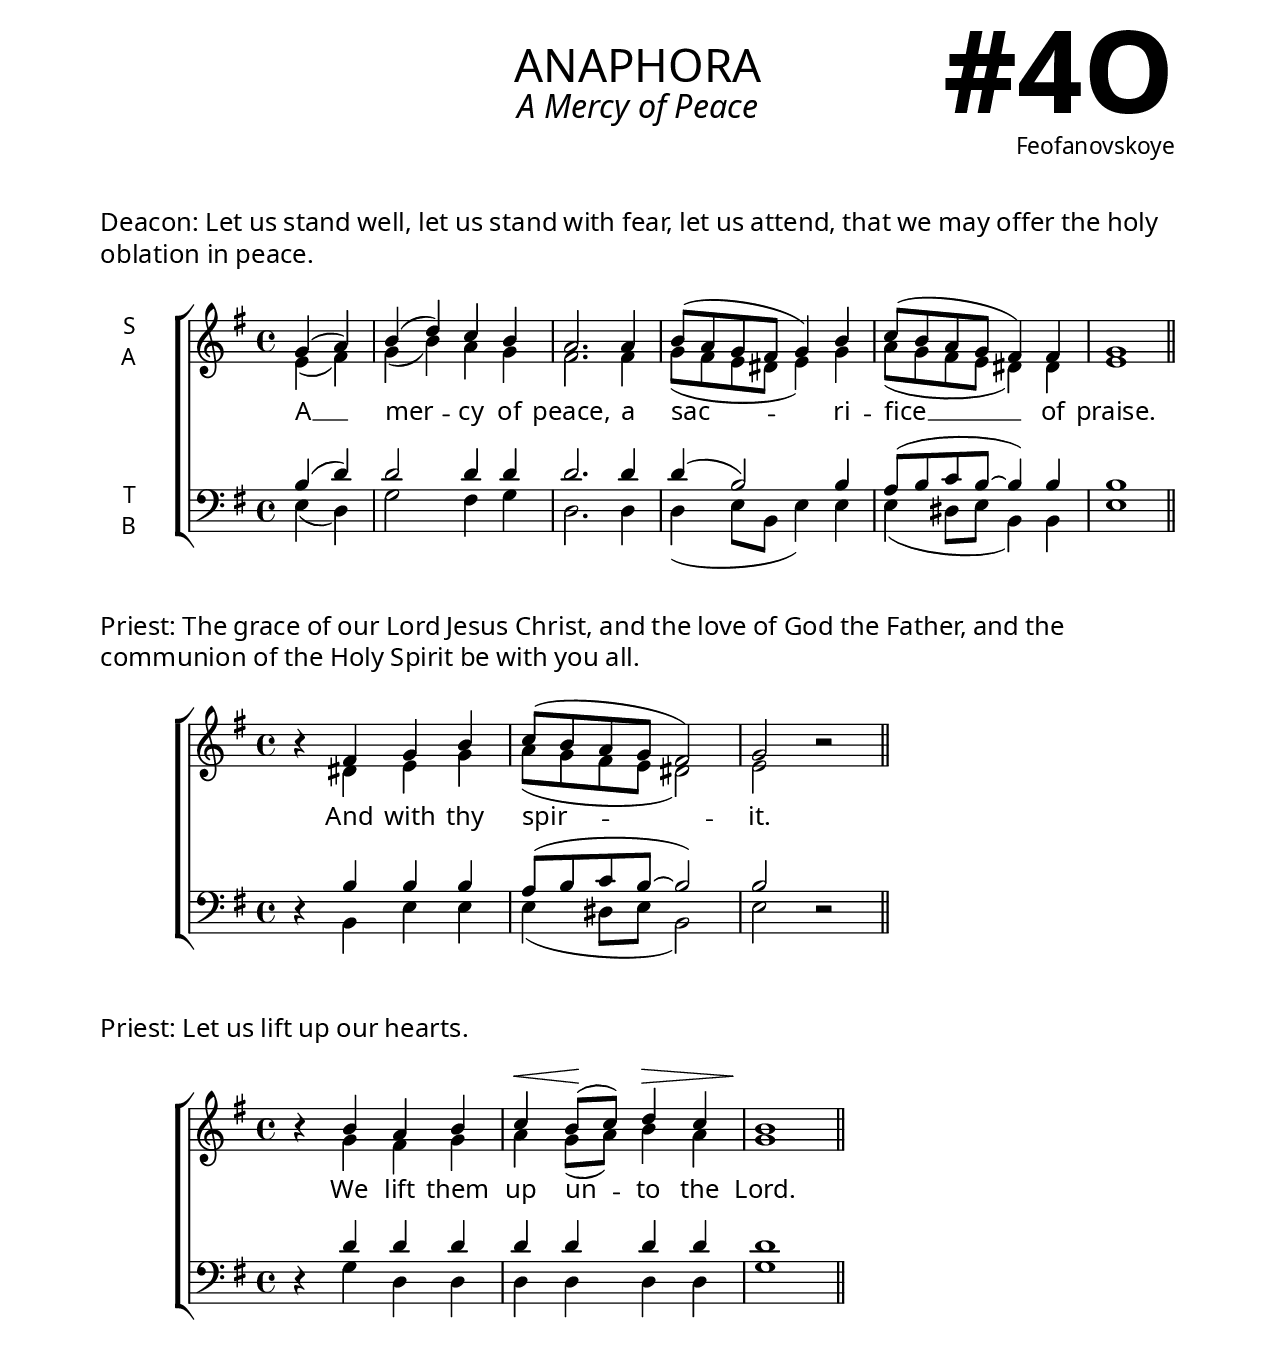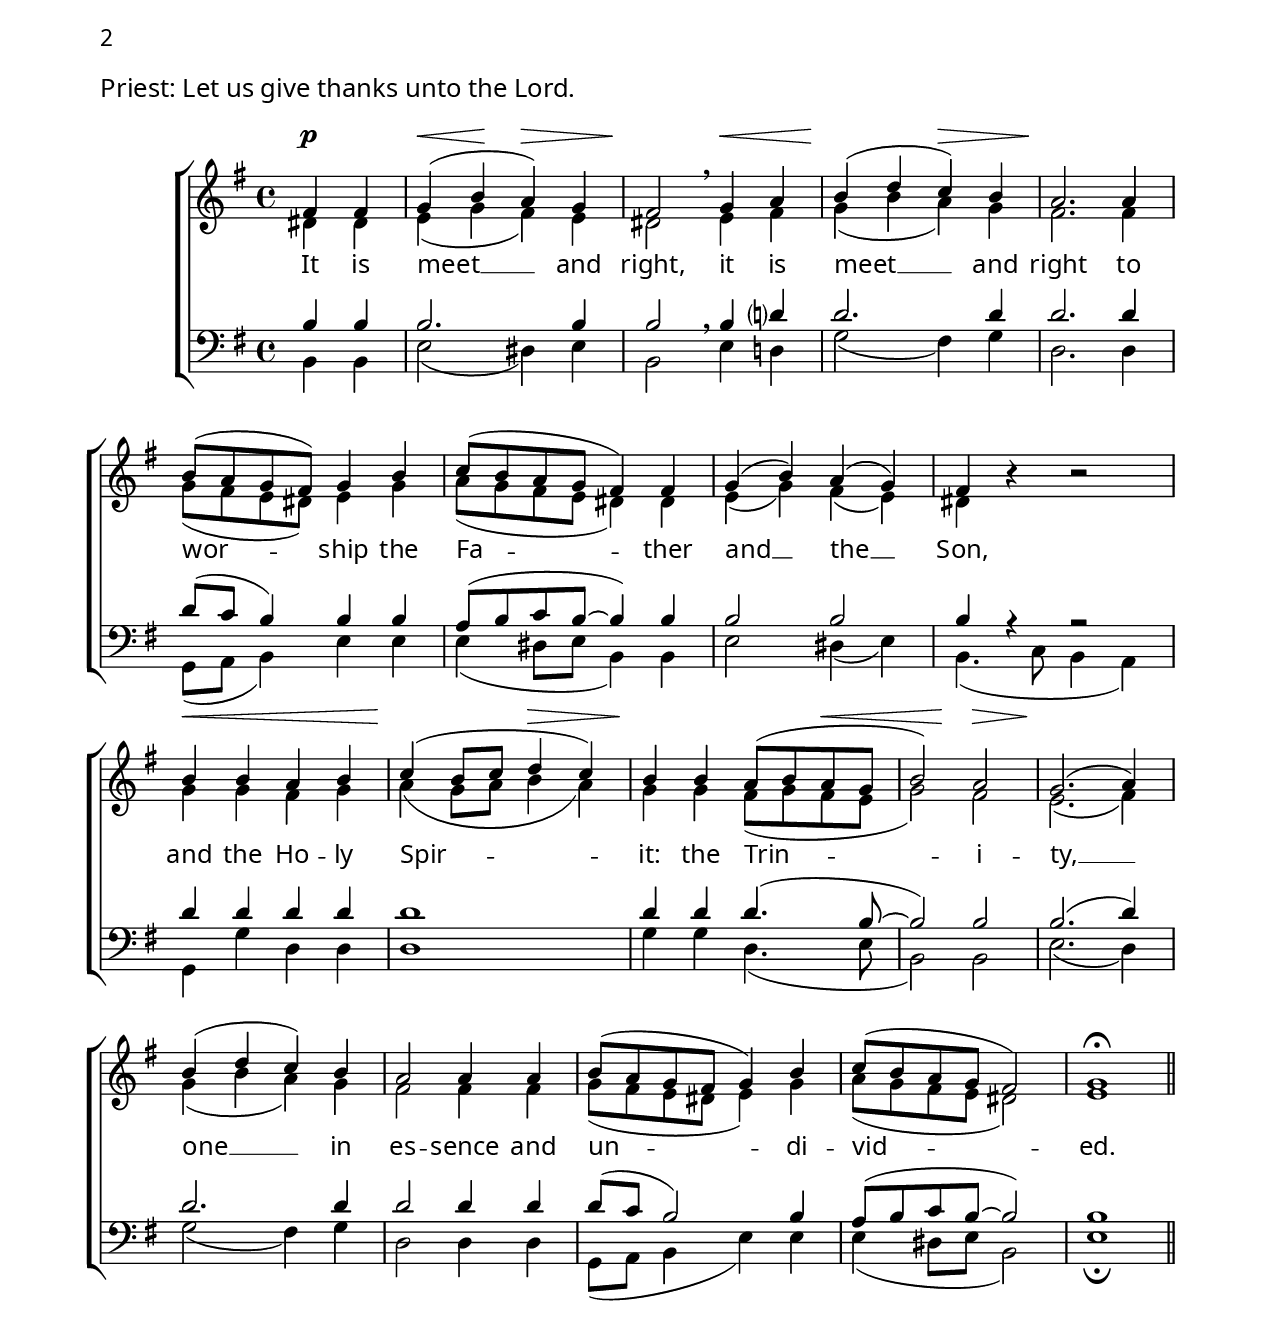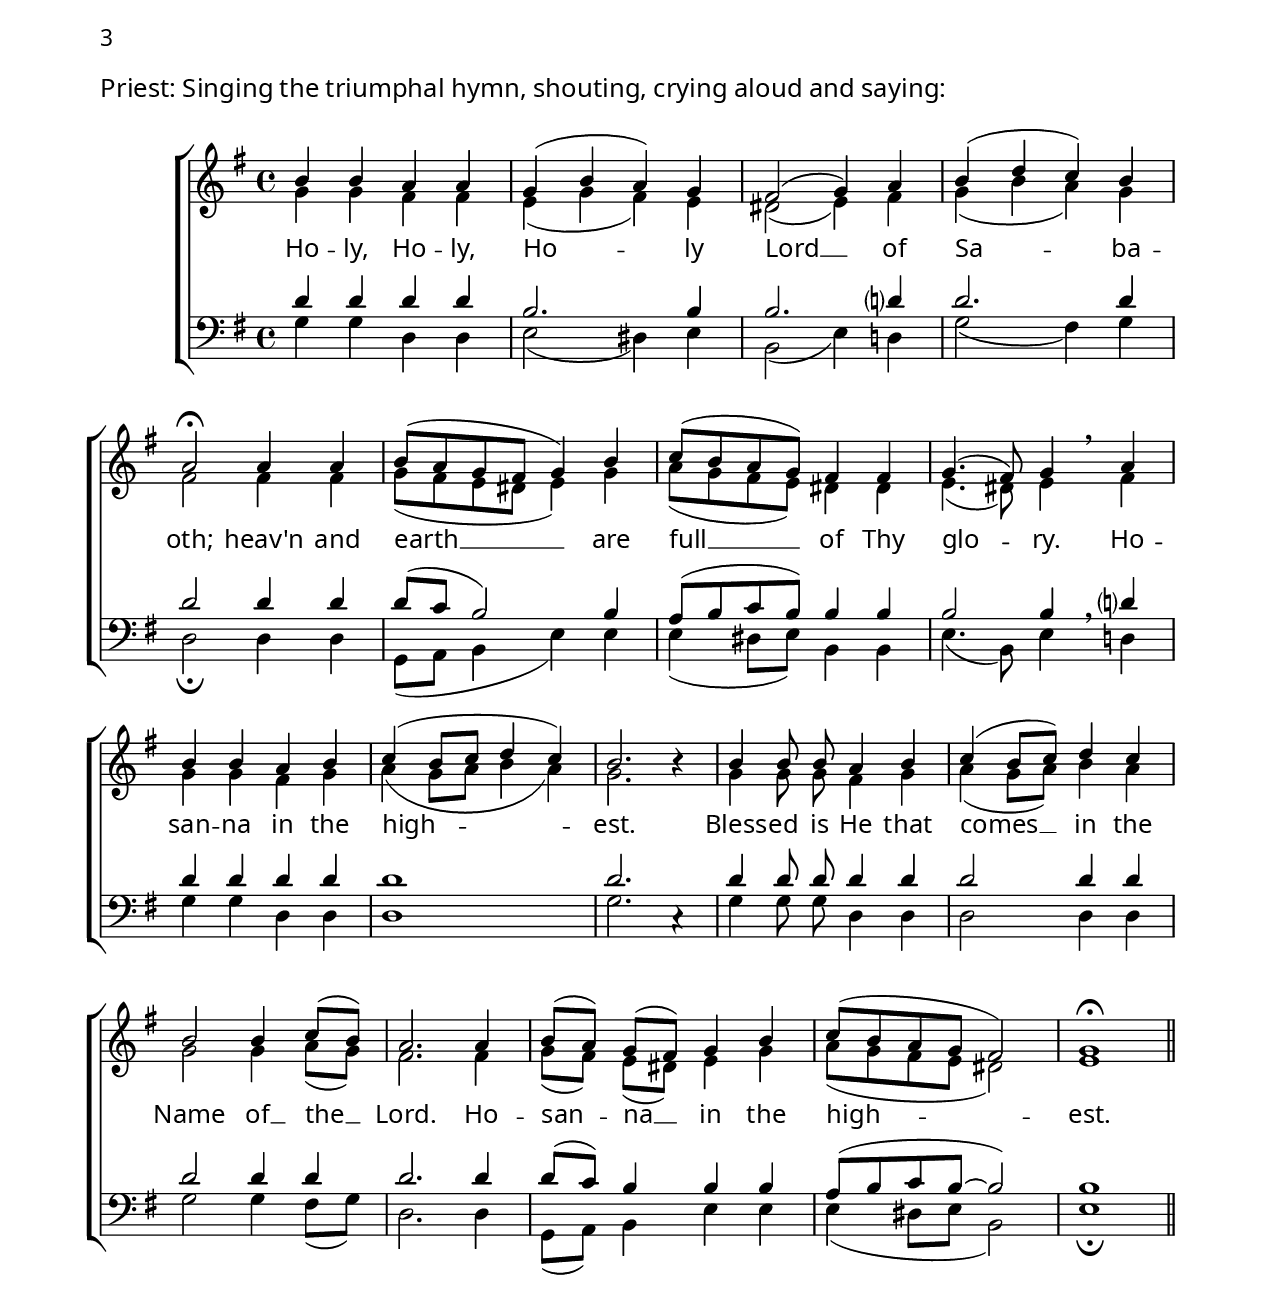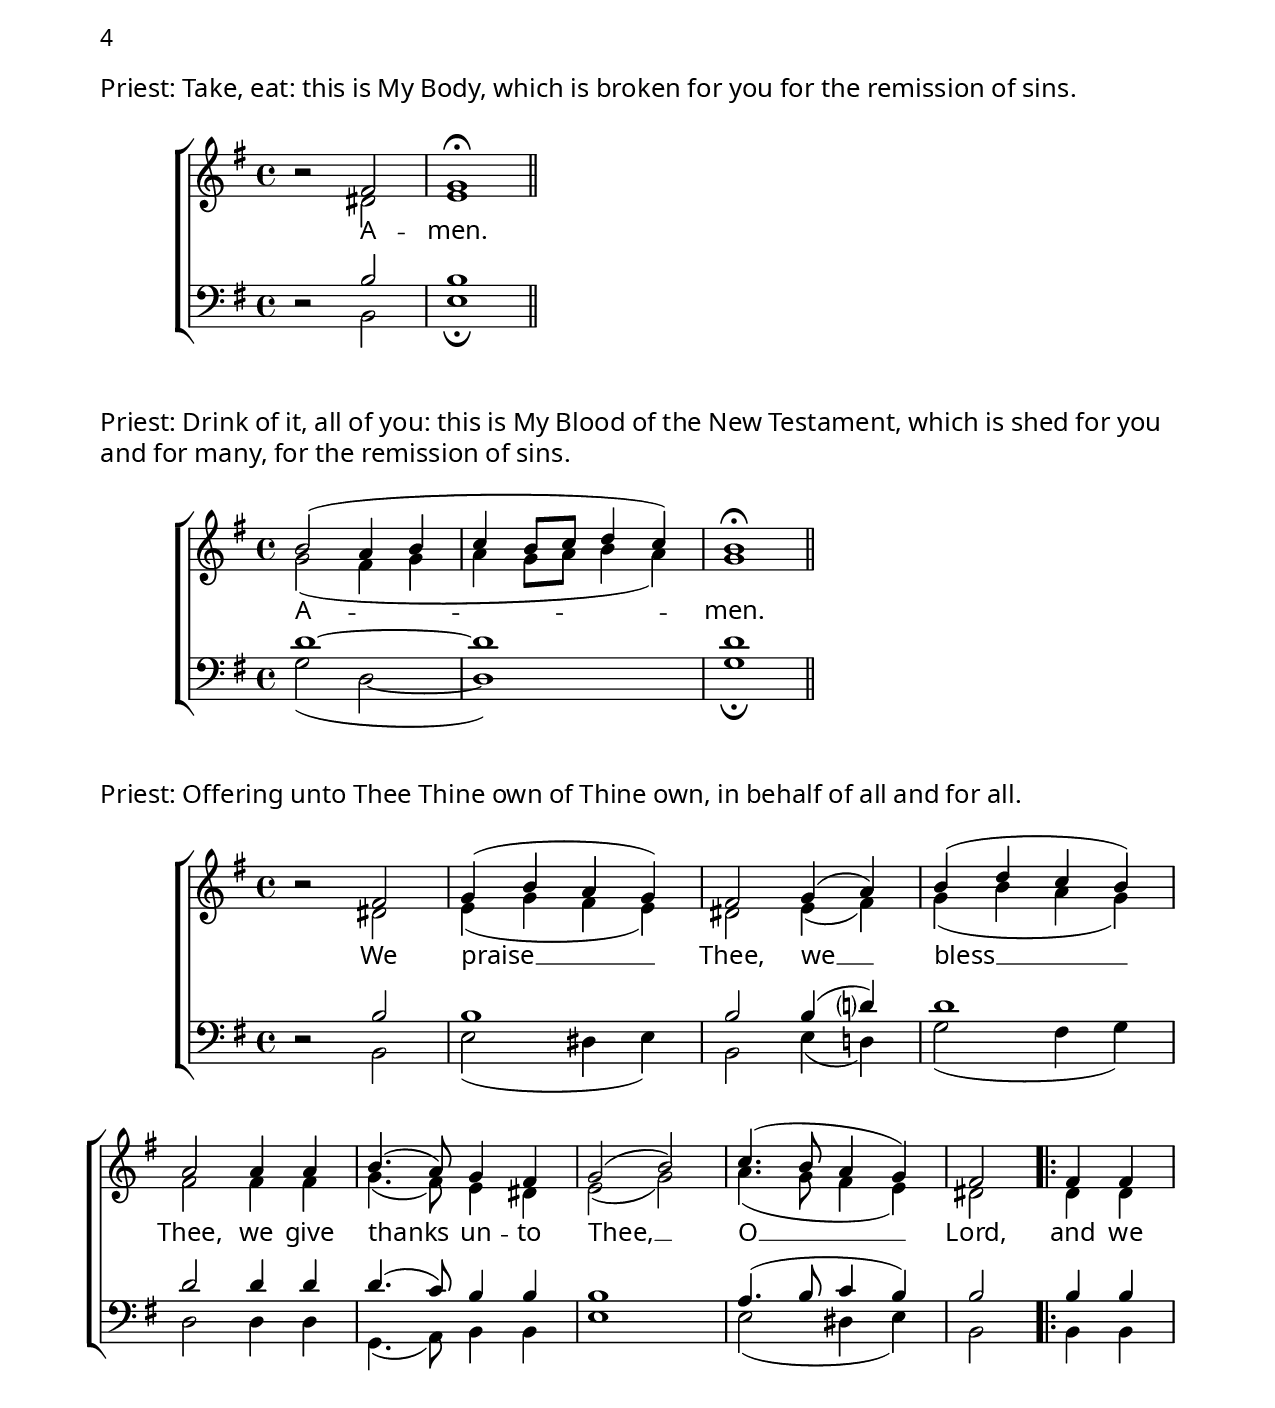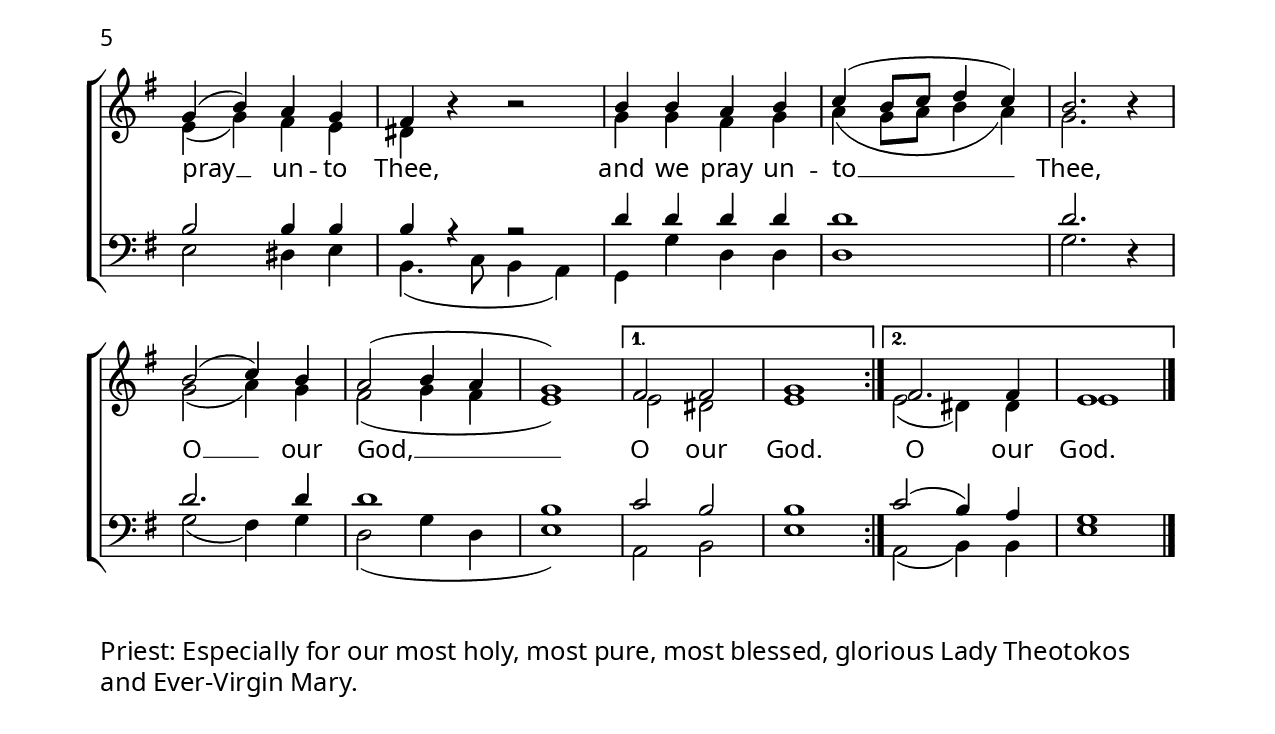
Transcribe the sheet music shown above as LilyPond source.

\version "2.24.4"

\header {
    title = "anaphora"
    subtitle = "A Mercy of Peace"
    composer = "Feofanovskoye"
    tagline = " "
}


bindernumber = \markup {
    \override #'(font-name . "Goudy Old Style Bold")

    \fontsize #14 "#4O" 
     }


subTitleFont = \markup {\fill-line {
                \fontsize #3 \override #'(font-name . "EB Garamond Italic")
                \fromproperty #'header:subtitle
                }}

titleFont = \markup {\fill-line {
                \fontsize #8 \caps
                \override #'(font-name . "EB Garamond")
                \fromproperty #'header:title
                }}

\paper {
    #(set-paper-size "letter")
    page-breaking = #ly:optimal-breaking
    ragged-bottom = ##t
    right-margin = 17\mm
    left-margin = 17\mm
    #(define fonts
        (set-global-fonts
            #:roman "EB Garamond SemiBold"
    ))
    bookTitleMarkup = \markup \null
    oddHeaderMarkup = \markup {
        \override #'(baseline-skip . 3.5) \fill-line {
            \if \on-first-page  %version 2.23.4
            % \raise #8 \fromproperty #'header:dedication % to ajust and uncomment for dedication
            \if \on-first-page %version 2.23.4
            \raise #3 % to ajust
            \column {
                \titleFont
                \subTitleFont
                \fill-line {
                \smaller \bold
                \fromproperty #'header:subsubtitle
                }
                \fill-line {
                \large \override #'(font-name . "EB Garamond")
                \fromproperty #'header:poet
                { \large \bold \fromproperty #'header:instrument }
                \override #'(font-name . "EB Garamond Medium") \fromproperty #'header:composer
                }
                \fill-line {
                \fromproperty #'header:meter
                \fromproperty #'header:arranger
                }
            }
            \if \on-first-page
                \right-align \bindernumber

        }
        \raise #5
        \if \should-print-page-number %version 2.23.4
        % \if \should-print-page-number  %version 2.23.3
        \fromproperty #'page:page-number-string
    }
    evenHeaderMarkup = \oddHeaderMarkup

}

#(define-markup-command (ebregular layout props text)
   (markup?)
   (interpret-markup layout props
     (markup #:override '(font-name . "EB Garamond") text )))

\markup \vspace #1
\markup \wordwrap {\larger {  Deacon: \ebregular{Let us stand well, let us stand with fear, let us attend, that we may offer the holy oblation in peace.}}}
\markup \vspace #0.5


\version "2.24.4"




keyTime = { \key g \major}
cadenzaMeasure = {
  \cadenzaOff
  \partial 1024 s1024
  \cadenzaOn

}

SopMusic    = \relative { 
    \override Score.BarNumber.break-visibility = #all-visible
    \time 4/4
    \partial 2 
    g'4( a) | b( d) c b | 
    a2. a4 | b8( a g fis g4) b |
    c8( b a g fis4) fis | g1 \section
}

AltoMusic    = \relative { 
    \override Score.BarNumber.break-visibility = #all-visible
    \time 4/4
    \partial 2 
    e'4( fis) | g( b) a g |
    fis2. fis4 | g8( fis e dis e4) g |
    a8( g fis e dis4) dis | e1 \section
}

TenorMusic   = \relative {
    \override Score.BarNumber.break-visibility = #all-visible
    \time 4/4  
    \partial 2 
    b4( d) | d2 d4 d |
    d2. d4 | d( b2) b4 |
    a8( b c b~ b4) b | b1 \section

}

BassMusic   = \relative {
    \override Score.BarNumber.break-visibility = #all-visible
    \time 4/4  
    \partial 2 
    e4( d) | g2 fis4 g |
    d2. d4 | d( e8 b e4) e |
    e( dis8 e b4) b | e1 \section

}

VerseOne = \lyricmode {
    A __ mer -- cy of peace,
    a sac -- ri -- fice __ of praise.
    }


\score {
    \new ChoirStaff <<
        \new Staff \with {instrumentName = \markup {
            \right-column {
                \line { "S" }
                \line { "A" }
            }
        }}
        \with {midiInstrument = "choir aahs"} <<
            \clef "treble"
            \new Voice = "Sop"  { \voiceOne \keyTime \SopMusic}
            \new Voice = "Alto" { \voiceTwo \AltoMusic }
            \new Lyrics \lyricsto "Sop" { \VerseOne }
        >>
        \new Staff \with {instrumentName = \markup {
            \right-column {
                \line { "T" }
                \line { "B" }
            }
        }}
        \with {midiInstrument = "choir aahs"} <<          
            \clef "bass"
            \new Voice = "Tenor" { \voiceOne \keyTime \TenorMusic}
            \new Voice = "Bass" { \voiceTwo \BassMusic} 
        >>
    >>
    \layout {
    \context {
        \Score
            \omit BarNumber
            \override SpacingSpanner.common-shortest-duration = #(ly:make-moment 1/16)
    }
    \context {
        \Lyrics
            \override LyricSpace.minimum-distance = #1.0
    }
    }
    \midi {
        \tempo 4 = 120
    }
}







\markup \wordwrap {\larger {  Priest: \ebregular{The grace of our Lord Jesus Christ, and the love of God the Father, and the communion of the Holy Spirit be with you all.}}}
\markup \vspace #0.5

\version "2.24.4"




keyTime = { \key g \major}
cadenzaMeasure = {
  \cadenzaOff
  \partial 1024 s1024
  \cadenzaOn

}

SopMusic    = \relative { 
    \override Score.BarNumber.break-visibility = #all-visible
    \time 4/4
    b'4\rest fis g b | c8( b a g fis2) |
    g2 b\rest \section
}

AltoMusic    = \relative { 
    \override Score.BarNumber.break-visibility = #all-visible
    \time 4/4
    s4 dis'4 e g | a8( g fis e dis2) |
    e2 s2 \section
}

TenorMusic   = \relative {
    \override Score.BarNumber.break-visibility = #all-visible
    \time 4/4  
    d4\rest b' b b | a8( b c b~ b2) |
    b2 d,2\rest

}

BassMusic   = \relative {
    \override Score.BarNumber.break-visibility = #all-visible
    \time 4/4  
    s4 b, e e | e( dis8 e b2) |
    e2 s2 \section

}

VerseOne = \lyricmode {
    And with thy spir -- it.
    }


\score {
    \new ChoirStaff <<
        \new Staff
        \with {midiInstrument = "choir aahs"} <<
            \clef "treble"
            \new Voice = "Sop"  { \voiceOne \keyTime \SopMusic}
            \new Voice = "Alto" { \voiceTwo \AltoMusic }
            \new Lyrics \lyricsto "Sop" { \VerseOne }
        >>
        \new Staff
        \with {midiInstrument = "choir aahs"} <<          
            \clef "bass"
            \new Voice = "Tenor" { \voiceOne \keyTime \TenorMusic}
            \new Voice = "Bass" { \voiceTwo \BassMusic} 
        >>
    >>
    \layout {
    \context {
        \Score
            \omit BarNumber
            \override SpacingSpanner.common-shortest-duration = #(ly:make-moment 1/16)
    }
    \context {
        \Lyrics
            \override LyricSpace.minimum-distance = #1.0
    }
    }
    \midi {
        \tempo 4 = 120
    }
}







\markup \wordwrap {\larger {  Priest: \ebregular{Let us lift up our hearts.}}}
\markup \vspace #0.5

\version "2.24.4"




keyTime = { \key g \major}
cadenzaMeasure = {
  \cadenzaOff
  \partial 1024 s1024
  \cadenzaOn

}

SopMusic    = \relative { 
    \override Score.BarNumber.break-visibility = #all-visible
    \time 4/4
    b'4\rest b4 a b | c b8( c) d4 c | b1 \section
}

AltoMusic    = \relative { 
    \override Score.BarNumber.break-visibility = #all-visible
    \time 4/4
    s4 g'4 fis g | a g8( a) b4 a | g1 \section
}

TenorMusic   = \relative {
    \override Score.BarNumber.break-visibility = #all-visible
    \time 4/4  
    d4\rest d' d d | d d d d | d1 \section

}

BassMusic   = \relative {
    \override Score.BarNumber.break-visibility = #all-visible
    \time 4/4  
    s4 g d d | d d d d | g1 \section

}

VerseOne = \lyricmode {
    We lift them up un -- to the Lord.
    }

VarDynamics = {
    s1 
    s4\< s8\! s s4\> s
    s\! s s s
}


\score {
    \new ChoirStaff <<
        \new Dynamics {
            \VarDynamics
        }
        \new Staff
        \with {midiInstrument = "choir aahs"} <<
            \clef "treble"
            \new Voice = "Sop"  { \voiceOne \keyTime \SopMusic}
            \new Voice = "Alto" { \voiceTwo \AltoMusic }
            \new Lyrics \lyricsto "Sop" { \VerseOne }
        >>
        \new Staff
        \with {midiInstrument = "choir aahs"} <<          
            \clef "bass"
            \new Voice = "Tenor" { \voiceOne \keyTime \TenorMusic}
            \new Voice = "Bass" { \voiceTwo \BassMusic} 
        >>
    >>
    \layout {
    \context {
        \Score
            \omit BarNumber
            \override SpacingSpanner.common-shortest-duration = #(ly:make-moment 1/16)
    }
    \context {
        \Lyrics
            \override LyricSpace.minimum-distance = #1.0
    }
    }
    \midi {
        \tempo 4 = 120
    }
}







\pageBreak
\markup \vspace #0.5
\markup \wordwrap {\larger {  Priest: \ebregular{Let us give thanks unto the Lord.}}}
\markup \vspace #0.5

\version "2.24.4"




keyTime = { \key g \major}
cadenzaMeasure = {
  \cadenzaOff
  \partial 1024 s1024
  \cadenzaOn

}

SopMusic    = \relative { 
    \override Score.BarNumber.break-visibility = #all-visible
    \time 4/4
    \partial 2
    fis'4 fis | g( b a) g | 
    fis2 \breathe g4 a | b( d c) b |
    a2. a4 | b8( a g fis) g4 b |
    c8( b a g fis4) fis | g( b) a( g) |
    fis4 b4\rest b2\rest | b4 b a b |
    c4( b8 c d4 c) | b4 b4 a8( b a g | 
    b2) a | g2.( a4) | 
    b( d c) b | a2 a4 a | 
    b8( a g fis g4) b | c8( b a g fis2) | 
    g1\fermata \section
}

AltoMusic    = \relative { 
    \override Score.BarNumber.break-visibility = #all-visible
    \time 4/4
    \partial 2
    dis'4 dis | e( g fis) e |
    dis2 e4 fis | g( b a) g |
    fis2. fis4 | g8( fis e dis) e4 g |
    a8( g fis e dis4) dis | e( g) fis( e) |
    dis4 s4 s2 | g4 g fis g |
    a4( g8 a b4 a) | g4 g fis8( g fis e |
    g2) fis | e2.( fis4) |
    g4( b a) g | fis2 fis4 fis | 
    g8( fis e dis e4) g | a8( g fis e dis2) |
    e1 \section
}

TenorMusic   = \relative {
    \override Score.BarNumber.break-visibility = #all-visible
    \time 4/4  
    \partial 2
    b4 b | b2. b4 |
    b2 \breathe b4 d? | d2. d4 | 
    d2. d4 | d8( c b4) b b | 
    a8( b c b~ b4) b | b2 b |
    b4 r4 r2 | d4 d d d |
    d1 | d4 d d4.( b8~ |
    b2) b | b2.( d4) |
    d2. d4 | d2 d4 d4 |
    d8( c b2) b4 | a8( b c b~ b2) |
    b1 \section
}

BassMusic   = \relative {
    \override Score.BarNumber.break-visibility = #all-visible
    \time 4/4  
    \partial 2
    b,4 b | e2( dis4) e |
    b2 e4 d! | g2( fis4) g |
    d2. d4 | g,8( a b4) e e |
    e4( dis8 e b4) b | e2 dis4( e) |
    b4.( c8 b4 a) | g4 g' d d |
    d1 | g4 g d4.( e8 |
    b2) b | e2.( d4) |
    g2( fis4) g | d2 d4 d |
    g,8( a b4 e) e | e( dis8 e b2) |
    e1\fermata \section
}

VerseOne = \lyricmode {
    It is meet __ and right,
    it is meet __ and right 
    to wor -- ship the Fa -- ther 
    and __ the __ Son,
    and the Ho -- ly Spir -- it:
    the Trin -- i -- ty, __ 
    one __ in es -- sence
    and un -- di -- vid -- ed.
    }

VarDynamics = {
    \partial 2
    s4\p s
    s4\< s\! s\> s
    s\! s s\< s
    s\! s s\> s

    s\! s s s
    s1
    s1
    s1

    s1
    s4\< s s s 
    s\! s s\> s

    s\! s s s\<
    s s\! s\> s
    s\! s s s
    s1
    
    s1
    s
    s1
    s1


}

\score {
    \new ChoirStaff <<
        \new Dynamics {
            \VarDynamics
        }
        \new Staff 
        \with {midiInstrument = "choir aahs"} <<
            \clef "treble"
            \new Voice = "Sop"  { \voiceOne \keyTime \SopMusic}
            \new Voice = "Alto" { \voiceTwo \AltoMusic }
            \new Lyrics \lyricsto "Sop" { \VerseOne }
        >>
        \new Staff
        \with {midiInstrument = "choir aahs"} <<          
            \clef "bass"
            \new Voice = "Tenor" { \voiceOne \keyTime \TenorMusic}
            \new Voice = "Bass" { \voiceTwo \BassMusic} 
        >>
    >>
    \layout {
    \context {
        \Score
            \omit BarNumber
            \override SpacingSpanner.common-shortest-duration = #(ly:make-moment 1/16)
    }
    \context {
        \Lyrics
            \override LyricSpace.minimum-distance = #1.0
    }
    }
    \midi {
        \tempo 4 = 120
    }
}








\pageBreak
\markup \vspace #0.5
\markup \wordwrap {\larger {  Priest: \ebregular{Singing the triumphal hymn, shouting, crying aloud and saying:}}}
\markup \vspace #0.5

\version "2.24.4"




keyTime = { \key g \major}
cadenzaMeasure = {
  \cadenzaOff
  \partial 1024 s1024
  \cadenzaOn

}

SopMusic    = \relative { 
    \override Score.BarNumber.break-visibility = #all-visible
    \time 4/4
    b'4 b a a | 
    g( b a) g |
    fis2( g4) a |
    b( d c) b |
    a2\fermata

    a4 a |
    b8( a g fis g4) b |
    c8( b a g) fis4 fis |
    g4.( fis8) g4 \breathe

    a4 |
    b b a b |
    c( b8 c d4 c) |
    b2. b4\rest |

    b4 b8\noBeam b\noBeam a4 b |
    c4( b8 c) d4 c |
    b2 b4 c8[( b]) |
    a2.

    a4 |
    b8[( a]) g[( fis]) g4 b |
    c8( b a g fis2) |
    g1\fermata \section
}

AltoMusic    = \relative { 
    \override Score.BarNumber.break-visibility = #all-visible
    \time 4/4
    g'4 g fis fis |
    e( g fis) e |
    dis2( e4) fis |
    g4( b a) g |
    fis2

    fis4 fis |
    g8( fis e dis e4) g4 |
    a8( g fis e) dis4 dis | 
    e4.( dis8) e4 
    
    fis4 |
    g g fis g |
    a( g8 a b4 a) |
    g2. s4 |

    g4 g8\noBeam g\noBeam fis4 g |
    a4( g8 a) b4 a |
    g2 g4 a8[( g)] |
    fis2.

    fis4 |
    g8[( fis)] e[( dis)] e4 g |
    a8( g fis e dis2) |
    e1 \section


}

TenorMusic   = \relative {
    \override Score.BarNumber.break-visibility = #all-visible
    \time 4/4  
    d'4 d d d |
    b2. b4 | 
    b2. d?4 |
    d2. d4 |
    d2 

    d4 d |
    d8( c b2) b4 |
    a8( b c b) b4 b |
    b2 b4 \breathe

    d?4 |
    d4 d d d |
    d1 |
    d2. c,4\rest |

    d'4 d8\noBeam d d4 d |
    d2 d4 d |
    d2 d4 d |
    d2.

    d4 |
    d8( c) b4 b b |
    a8( b c b~ b2) |
    b1 \section
}

BassMusic   = \relative {
    \override Score.BarNumber.break-visibility = #all-visible
    \time 4/4  
    g4 g d d |
    e2( dis4) e |
    b2( e4) d! |
    g2( fis4) g |
    d2\fermata

    d4 d |
    g,8( a b4 e) e |
    e4( dis8 e) b4 b |
    e4.( b8)

    e4 d! |
    g4 g d d |
    d1 |
    g2. s4 |

    g4 g8\noBeam g\noBeam d4 d |
    d2 d4 d |
    g2 g4 fis8( g) |
    d2.

    d4 |
    g,8( a) b4 e e |
    e( dis8 e b2) |
    e1\fermata \section

}

VerseOne = \lyricmode {
    Ho -- ly, Ho -- ly, Ho -- ly
    Lord __ of Sa -- ba -- oth;
    heav'n and earth __ are 
    full __ of Thy glo -- ry.
    Ho -- san -- na in the high -- est.
    Bless -- ed is He that comes __
    in the Name of __ the __ Lord.
    Ho -- san -- na __ in the high -- est.
    }


\score {
    \new ChoirStaff <<
        \new Staff
        \with {midiInstrument = "choir aahs"} <<
            \clef "treble"
            \new Voice = "Sop"  { \voiceOne \keyTime \SopMusic}
            \new Voice = "Alto" { \voiceTwo \AltoMusic }
            \new Lyrics \lyricsto "Sop" { \VerseOne }
        >>
        \new Staff
        \with {midiInstrument = "choir aahs"} <<          
            \clef "bass"
            \new Voice = "Tenor" { \voiceOne \keyTime \TenorMusic}
            \new Voice = "Bass" { \voiceTwo \BassMusic} 
        >>
    >>
    \layout {
    \context {
        \Score
            \omit BarNumber
            \override SpacingSpanner.common-shortest-duration = #(ly:make-moment 1/16)
    }
    \context {
        \Lyrics
            \override LyricSpace.minimum-distance = #1.0
    }
    }
    \midi {
        \tempo 4 = 120
    }
}







\pageBreak

\markup \vspace #0.5
\markup \wordwrap {\larger {  Priest: \ebregular{Take, eat: this is My Body, which is broken for you for the remission of sins.}}}
\markup \vspace #0.5

\version "2.24.4"




keyTime = { \key g \major}
cadenzaMeasure = {
  \cadenzaOff
  \partial 1024 s1024
  \cadenzaOn

}

SopMusic    = \relative { 
    \override Score.BarNumber.break-visibility = #all-visible
    \time 4/4
    b'2\rest fis2 | g1\fermata \section
}

AltoMusic    = \relative { 
    \override Score.BarNumber.break-visibility = #all-visible
    \time 4/4
    s2 dis'2 | e1 \section
}

TenorMusic   = \relative {
    \override Score.BarNumber.break-visibility = #all-visible
    \time 4/4  
    d2\rest b'2 | b1 \section
}

BassMusic   = \relative {
    \override Score.BarNumber.break-visibility = #all-visible
    \time 4/4  
    s2 b,2 | e1\fermata \section
}

VerseOne = \lyricmode {
    A -- men.
    }


\score {
    \new ChoirStaff <<
        \new Staff
        \with {midiInstrument = "choir aahs"} <<
            \clef "treble"
            \new Voice = "Sop"  { \voiceOne \keyTime \SopMusic}
            \new Voice = "Alto" { \voiceTwo \AltoMusic }
            \new Lyrics \lyricsto "Sop" { \VerseOne }
        >>
        \new Staff
        \with {midiInstrument = "choir aahs"} <<          
            \clef "bass"
            \new Voice = "Tenor" { \voiceOne \keyTime \TenorMusic}
            \new Voice = "Bass" { \voiceTwo \BassMusic} 
        >>
    >>
    \layout {
    \context {
        \Score
            \omit BarNumber
            \override SpacingSpanner.common-shortest-duration = #(ly:make-moment 1/16)
    }
    \context {
        \Lyrics
            \override LyricSpace.minimum-distance = #1.0
    }
    }
    \midi {
        \tempo 4 = 120
    }
}







\markup \wordwrap {\larger {  Priest: \ebregular{Drink of it, all of you: this is My Blood of the New Testament, which is shed for you and for many, for the remission of sins.}}}
\markup \vspace #0.5

\version "2.24.4"




keyTime = { \key g \major}
cadenzaMeasure = {
  \cadenzaOff
  \partial 1024 s1024
  \cadenzaOn

}

SopMusic    = \relative { 
    \override Score.BarNumber.break-visibility = #all-visible
    \time 4/4
    b'2( a4 b | c b8 c d4 c) | b1\fermata \section
}

AltoMusic    = \relative { 
    \override Score.BarNumber.break-visibility = #all-visible
    \time 4/4
    g'2( fis4 g | a g8 a b4 a) | g1 \section
}

TenorMusic   = \relative {
    \override Score.BarNumber.break-visibility = #all-visible
    \time 4/4  
    d'1~ | d | d \section
}

BassMusic   = \relative {
    \override Score.BarNumber.break-visibility = #all-visible
    \time 4/4  
    g2( d~ | d1 ) | g1\fermata \section
}

VerseOne = \lyricmode {
    A -- men.
    }


\score {
    \new ChoirStaff <<
        \new Staff
        \with {midiInstrument = "choir aahs"} <<
            \clef "treble"
            \new Voice = "Sop"  { \voiceOne \keyTime \SopMusic}
            \new Voice = "Alto" { \voiceTwo \AltoMusic }
            \new Lyrics \lyricsto "Sop" { \VerseOne }
        >>
        \new Staff
        \with {midiInstrument = "choir aahs"} <<          
            \clef "bass"
            \new Voice = "Tenor" { \voiceOne \keyTime \TenorMusic}
            \new Voice = "Bass" { \voiceTwo \BassMusic} 
        >>
    >>
    \layout {
    \context {
        \Score
            \omit BarNumber
            \override SpacingSpanner.common-shortest-duration = #(ly:make-moment 1/16)
    }
    \context {
        \Lyrics
            \override LyricSpace.minimum-distance = #1.0
    }
    }
    \midi {
        \tempo 4 = 120
    }
}







\markup \wordwrap {\larger {  Priest: \ebregular{Offering unto Thee Thine own of Thine own, in behalf of all and for all.}}}
\markup \vspace #0.5

\version "2.24.4"




keyTime = { \key g \major}
cadenzaMeasure = {
  \cadenzaOff
  \partial 1024 s1024
  \cadenzaOn

}

SopMusic    = \relative { 
    \override Score.BarNumber.break-visibility = #all-visible
    \time 4/4

    b'2\rest fis2 | g4( b a g) | fis2
    g4( a) | b( d c b) | a2
    a4 a | b4.( a8) g4 fis | g2( b) |
    c4.( b8 a4 g) | fis2

    \repeat volta 2 {
        fis4 fis | g4( b) a g | fis4 b4\rest b2\rest |
        b4 b a b | c( b8 c d4 c) | b2. b4\rest
        b2( c4) b4  | a2( b4 a4 | g1) |

        \alternative {
            \volta 1 { fis2 fis | g1}
            \volta 2 { fis2. fis4 | e1 \fine} 
        }
    }

}

AltoMusic    = \relative { 
    \override Score.BarNumber.break-visibility = #all-visible
    \time 4/4

    s2 dis'2 | e4( g fis e) | dis2
    e4( fis) | g( b a g) | fis2
    fis4 fis | g4.( fis8) e4 dis | e2( g) |
    a4.( g8 fis4 e) | dis2

    \repeat volta 2 {
        dis4 dis | e( g) fis e | dis s4 s2 |
        g4 g fis g | a( g8 a b4 a) | g2. s4 |
        g2( a4) g | fis2( g4 fis | e1) | 

        \alternative {
            \volta 1 { e2 dis | e1 }
            \volta 2 { e2( dis4) dis | e1 } 
        }
    }

}

TenorMusic   = \relative {
    \override Score.BarNumber.break-visibility = #all-visible
    \time 4/4 

    d2\rest b'2 | b1 | b2
    b4( d?) | d1 | d2
    d4 d | d4.( c8) b4 b | b1 |
    a4.( b8 c4 b4) | b2

    \repeat volta 2 {
        b4 b | b2 b4 b | b a4\rest a2\rest |
        d4 d d d | d1 | d2. d,4\rest |
        d'2. d4 | d1 | b1 |
        \alternative {
            \volta 1 { c2 b2 | b1 }
            \volta 2 { c2( b4) a | g1 } 
        }
    }
}

BassMusic   = \relative {
    \override Score.BarNumber.break-visibility = #all-visible
    \time 4/4  

    s2 b,2 | e2( dis4 e) | b2
    e4( d!) | g2( fis4 g) | d2
    d4 d | g,4.( a8) b4 b | e1 |
    e2( dis4 e) | b2

    \repeat volta 2 {
        b4 b | e2 dis4 e | b4.( c8 b4 a) |
        g4 g' d d | d1 | g2. s4 |
        g2( fis4) g | d2( g4 d | e1) |   

        \alternative {
            \volta 1 { a,2 b | e1 }
            \volta 2 { a,2( b4) b | e1 \fine} 
        }
    }
}

VerseOne = \lyricmode {
    We praise __ Thee,
    we __ bless __ Thee,
    we give thanks un -- to Thee, __ O __ Lord, and we pray __ un -- to Thee,
    and we pray un -- to __ Thee,
    O __ our God, __
    O our God.
    O our God.
    }


\score {
    \new ChoirStaff <<
        \new Staff 
        \with {midiInstrument = "choir aahs"} <<
            \clef "treble"
            \new Voice = "Sop"  { \voiceOne \keyTime \SopMusic}
            \new Voice = "Alto" { \voiceTwo \AltoMusic }
            \new Lyrics \lyricsto "Sop" { \VerseOne }
        >>
        \new Staff
        \with {midiInstrument = "choir aahs"} <<          
            \clef "bass"
            \new Voice = "Tenor" { \voiceOne \keyTime \TenorMusic}
            \new Voice = "Bass" { \voiceTwo \BassMusic} 
        >>
    >>
    \layout {
    \context {
        \Score
            \omit BarNumber
            \override SpacingSpanner.common-shortest-duration = #(ly:make-moment 1/16)
    }
    \context {
        \Lyrics
            \override LyricSpace.minimum-distance = #1.0
    }
    }
    \midi {
        \tempo 4 = 120
    }
}







\markup \wordwrap {\larger {  Priest: \ebregular{Especially for our most holy, most pure, most blessed, glorious Lady Theotokos and Ever-Virgin Mary.}}}